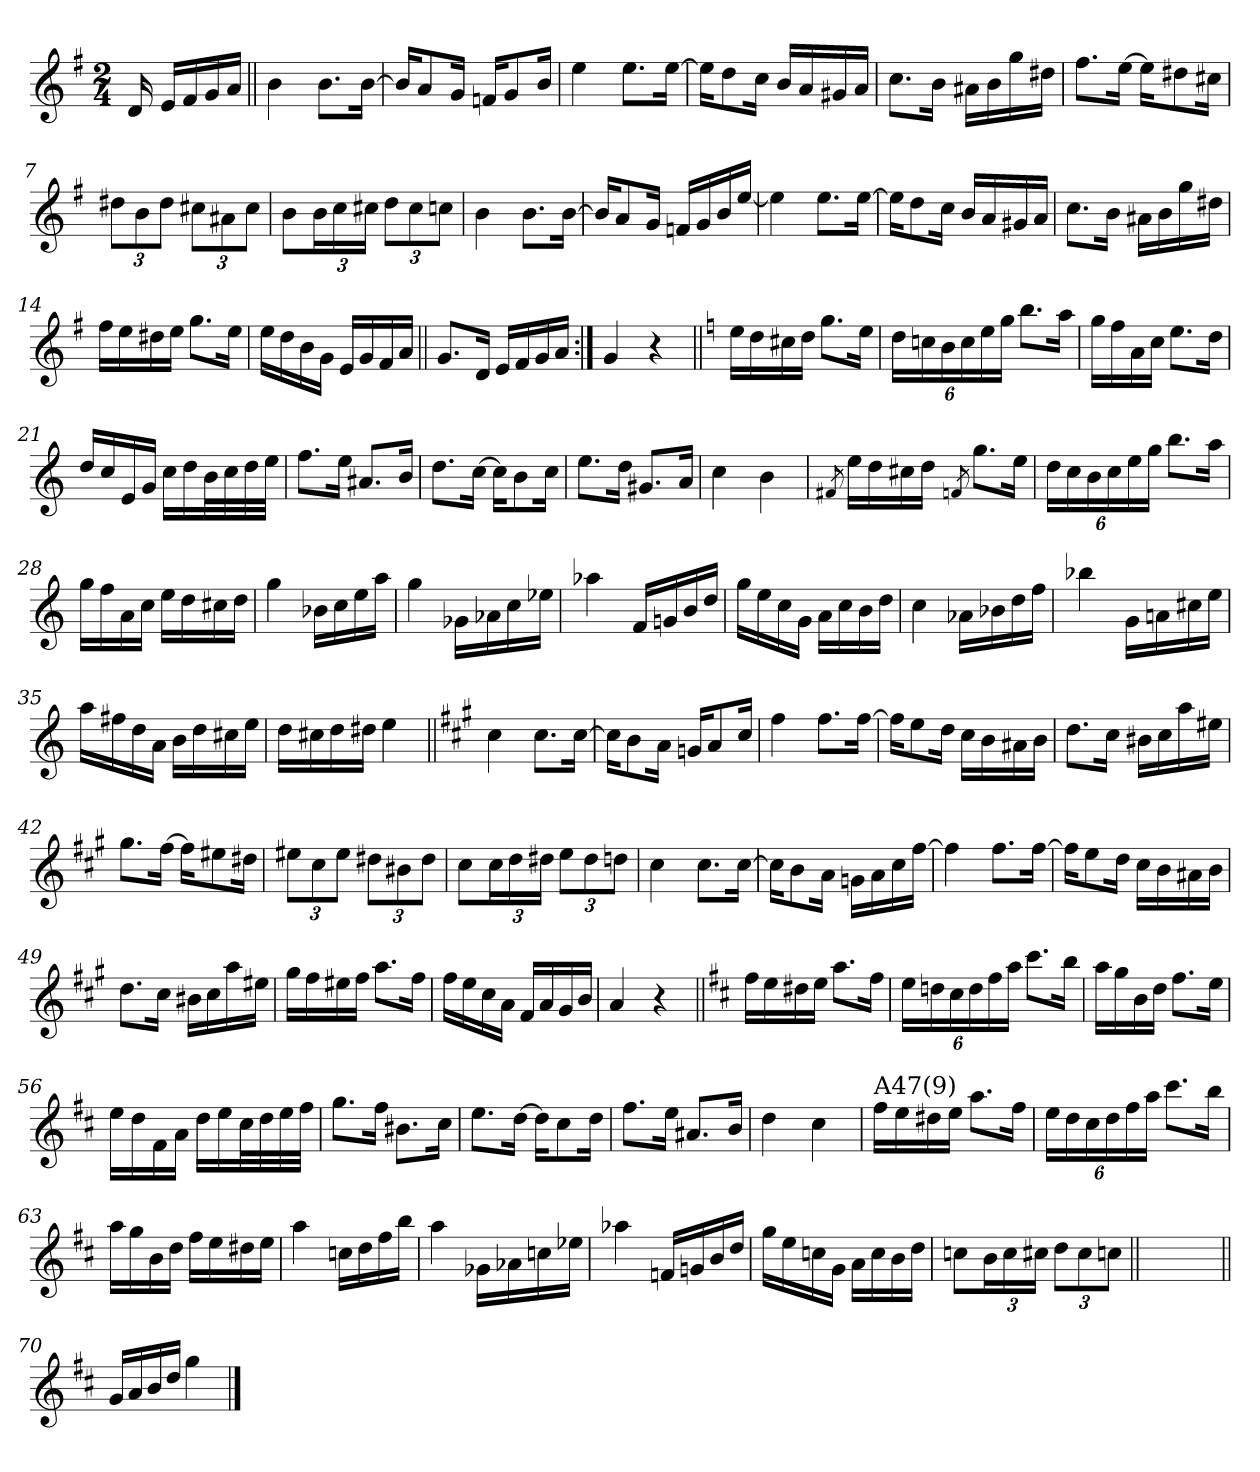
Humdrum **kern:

**kern
*part1
*staff1
*clefG2
*k[f#]
*G:
*M2/4
=
16d/
16e/LL
16f#/
16g/
16a/JJ
=1||
4b\
8.b\L
[16b\Jk
=2
16b/KL]
8a/
16g/Jk
16fn/KL
8g/
16b/Jk
=3
4ee\
8.ee\L
[16ee\Jk
!!LO:LB:g=z
=4
16ee\KL]
8dd\
16cc\Jk
16b/LL
16a/
16g#X/
16a/JJ
=5
8.cc\L
16b\Jk
16a#X\LL
16b\
16gg\
16dd#X\JJ
=6
8.ff#\L
[16ee\Jk
16ee\KL]
8dd#X\
16cc#X\Jk
=7
12dd#X\L
12b\
12dd#\J
12cc#X\L
12a#X\
12cc#\J
!!LO:LB:g=z
=8
8b\L
24b\L
24cc\
24cc#X\JJ
12dd\L
12cc#\
12ccn\J
=9
4b\
8.b\L
[16b\Jk
=10
16b/KL]
8a/
16g/Jk
16fn/LL
16g/
16b/
[16ee/JJ
=11
4ee\]
8.ee\L
[16ee\Jk
!!LO:LB:g=z
=12
16ee\KL]
8dd\
16cc\Jk
16b/LL
16a/
16g#X/
16a/JJ
=13
8.cc\L
16b\Jk
16a#X\LL
16b\
16gg\
16dd#X\JJ
=14
16ff#\LL
16ee\
16dd#X\
16ee\JJ
8.gg\L
16ee\Jk
=15
16ee\LL
16dd\
16b\
16g\JJ
16e/LL
16g/
16f#/
16a/JJ
!!LO:LB:g=z
=16||
8.g/L
16d/Jk
16e/LL
16f#/
16g/
16a/JJ
=17:|!
4g/
4r
=18||
*k[]
*C:
16ee\LL
16dd\
16cc#X\
16dd\JJ
8.gg\L
16ee\Jk
=19
24dd\LL
24ccn\
24b\
24cc\
24ee\
24gg\JJ
8.bb\L
16aa\Jk
!!LO:LB:g=z
=20
16gg\LL
16ff\
16a\
16cc\JJ
8.ee\L
16dd\Jk
=21
16dd/LL
16cc/
16e/
16g/JJ
16cc\LL
16dd\
32b\L
32cc\
32dd\
32ee\JJJ
=22
8.ff\L
16ee\Jk
8.a#X/L
16b/Jk
=23
8.dd\L
[16cc\Jk
16cc\KL]
8b\
16cc\Jk
!!LO:LB:g=z
=24
8.ee\L
16dd\Jk
8.g#X/L
16a/Jk
=25
4cc\
4b\
=26
8qf#X/
16ee\LL
16dd\
16cc#X\
16dd\JJ
8qfn/
8.gg\L
16ee\Jk
=27
24dd\LL
24cc\
24b\
24cc\
24ee\
24gg\JJ
8.bb\L
16aa\Jk
!!LO:LB:g=z
=28
16gg\LL
16ff\
16a\
16cc\JJ
16ee\LL
16dd\
16cc#X\
16dd\JJ
=29
4gg\
16b-X\LL
16cc\
16ee\
16aa\JJ
=30
4gg\
16g-X\LL
16a-X\
16cc\
16ee-X\JJ
=31
4aa-X\
16f/LL
16gn/
16b/
16dd/JJ
!!LO:LB:g=z
=32
16gg\LL
16ee\
16cc\
16g\JJ
16a\LL
16cc\
16b\
16dd\JJ
=33
4cc\
16a-X\LL
16b-X\
16dd\
16ff\JJ
=34
4bb-X\
16g\LL
16an\
16cc#X\
16ee\JJ
=35
16aa\LL
16ff#X\
16dd\
16a\JJ
16b\LL
16dd\
16cc#X\
16ee\JJ
!!LO:PB:g=z
=36
16dd\LL
16cc#X\
16dd\
16dd#X\JJ
4ee\
=37||
*k[f#c#g#]
*A:
4cc#\
8.cc#\L
[16cc#\Jk
=38
16cc#\KL]
8b\
16a\Jk
16gn/KL
8a/
16cc#/Jk
=39
4ff#\
8.ff#\L
[16ff#\Jk
!!LO:LB:g=z
=40
16ff#\KL]
8ee\
16dd\Jk
16cc#\LL
16b\
16a#X\
16b\JJ
=41
8.dd\L
16cc#\Jk
16b#X\LL
16cc#\
16aa\
16ee#X\JJ
=42
8.gg#\L
[16ff#\Jk
16ff#\KL]
8ee#X\
16dd#X\Jk
=43
12ee#X\L
12cc#\
12ee#\J
12dd#X\L
12b#X\
12dd#\J
!!LO:LB:g=z
=44
8cc#\L
24cc#\L
24dd\
24dd#X\JJ
12ee\L
12dd#\
12ddn\J
=45
4cc#\
8.cc#\L
[16cc#\Jk
=46
16cc#\KL]
8b\
16a\Jk
16gn\LL
16a\
16cc#\
[16ff#\JJ
=47
4ff#\]
8.ff#\L
[16ff#\Jk
!!LO:LB:g=z
=48
16ff#\KL]
8ee\
16dd\Jk
16cc#\LL
16b\
16a#X\
16b\JJ
=49
8.dd\L
16cc#\Jk
16b#X\LL
16cc#\
16aa\
16ee#X\JJ
=50
16gg#\LL
16ff#\
16ee#X\
16ff#\JJ
8.aa\L
16ff#\Jk
=51
16ff#\LL
16ee\
16cc#\
16a\JJ
16f#/LL
16a/
16g#/
16b/JJ
!!LO:LB:g=z
=52
4a/
4r
=53||
*k[f#c#]
*D:
16ff#\LL
16ee\
16dd#X\
16ee\JJ
8.aa\L
16ff#\Jk
=54
24ee\LL
24ddn\
24cc#\
24dd\
24ff#\
24aa\JJ
8.ccc#\L
16bb\Jk
=55
16aa\LL
16gg\
16b\
16dd\JJ
8.ff#\L
16ee\Jk
!!LO:LB:g=z
=56
16ee\LL
16dd\
16f#\
16a\JJ
16dd\LL
16ee\
32cc#\L
32dd\
32ee\
32ff#\JJJ
=57
8.gg\L
16ff#\Jk
8.b#X\L
16cc#\Jk
=58
8.ee\L
[16dd\Jk
16dd\KL]
8cc#\
16dd\Jk
=59
8.ff#\L
16ee\Jk
8.a#X/L
16b/Jk
!!LO:LB:g=z
=60
4dd\
4cc#\
=61
!LO:TX:a:t=A47(9)
16ff#\LL
16ee\
16dd#X\
16ee\JJ
8.aa\L
16ff#\Jk
=62
24ee\LL
24dd\
24cc#\
24dd\
24ff#\
24aa\JJ
8.ccc#\L
16bb\Jk
=63
16aa\LL
16gg\
16b\
16dd\JJ
16ff#\LL
16ee\
16dd#X\
16ee\JJ
!!LO:LB:g=z
=64
4aa\
16ccn\LL
16dd\
16ff#\
16bb\JJ
=65
4aa\
16g-X\LL
16a-X\
16ccn\
16ee-X\JJ
=66
4aa-X\
16fn/LL
16gn/
16b/
16dd/JJ
=67
16gg\LL
16ee\
16ccn\
16g\JJ
16a\LL
16cc\
16b\
16dd\JJ
!!LO:LB:g=z
=68
8ccn\L
24b\L
24cc\
24cc#X\JJ
12dd\L
12cc#\
12ccn\J
=69||
*stria0
2ryy
=70||
*stria5
16g/LL
16a/
16b/
16dd/JJ
4gg\
==
*-
